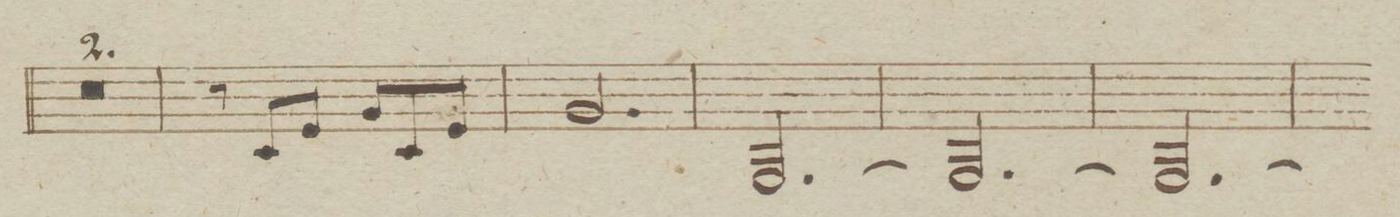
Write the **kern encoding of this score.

**kern	**dynam
*I"Corno Secondo in Es.	*
*clefG2	*
*k[b-e-a-]	*
*met(c)	*
*M6/8	*
1.r	.
=69	=69
=70	=70
8r	.
8E-/L	.
8G/J	.
8B-/L	.
8E-/	.
8G/J	.
=71	=71
2.B-/	.
=72	=72
[>2.BB-/	.
=73	=73
2.BB-/_>	.
=74	=74
2.BB-/_>	.
=75	=75
*-	*-
